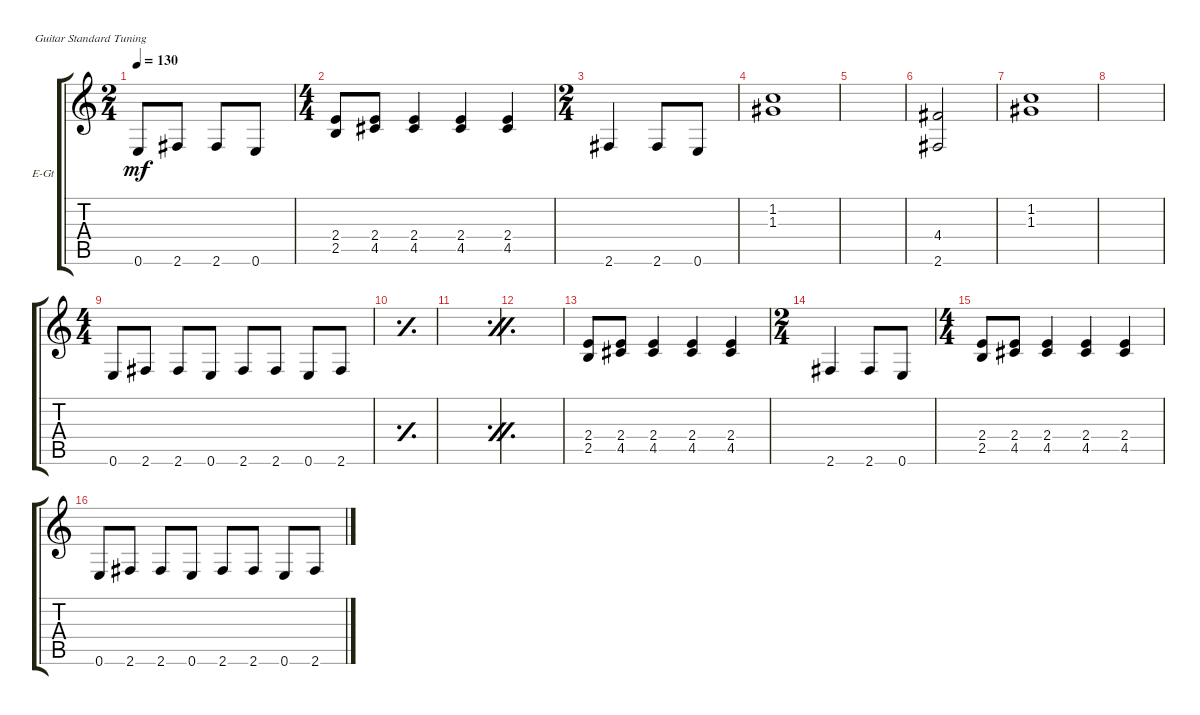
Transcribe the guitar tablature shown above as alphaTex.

\defaultSystemsLayout 4
\bracketExtendMode groupsimilarinstruments
\firstSystemTrackNameOrientation horizontal
\otherSystemsTrackNameOrientation horizontal
\track ("Electric Guitar" "E-Gt") {instrument distortionguitar}
\staff {score tabs}
\tuning (E4 B3 G3 D3 A2 E2)
\ts (2 4)
\tempo 130
\clef g2
\ks c
0.6.8{dy mf} 2.6.8 2.6.8 0.6.8 |
\ts (4 4)
(2.5 2.4).8 (2.4 4.5).8 (2.4 4.5).4 (2.4 4.5).4 (2.4 4.5).4 |
\ts (2 4)
2.6.4 2.6.8 0.6.8 |
(1.3 1.2).1 |
|
(4.4 2.6).2 |
(1.3 1.2).1 |
|
\ts (4 4)
0.6.8 2.6.8 2.6.8 0.6.8 2.6.8 2.6.8 0.6.8 2.6.8 |
\simile simple
|
\simile firstofdouble
|
\simile secondofdouble
|
\simile none
(2.5 2.4).8 (2.4 4.5).8 (2.4 4.5).4 (2.4 4.5).4 (2.4 4.5).4 |
\ts (2 4)
2.6.4 2.6.8 0.6.8 |
\ts (4 4)
(2.5 2.4).8 (2.4 4.5).8 (2.4 4.5).4 (2.4 4.5).4 (2.4 4.5).4 |
0.6.8 2.6.8 2.6.8 0.6.8 2.6.8 2.6.8 0.6.8 2.6.8
